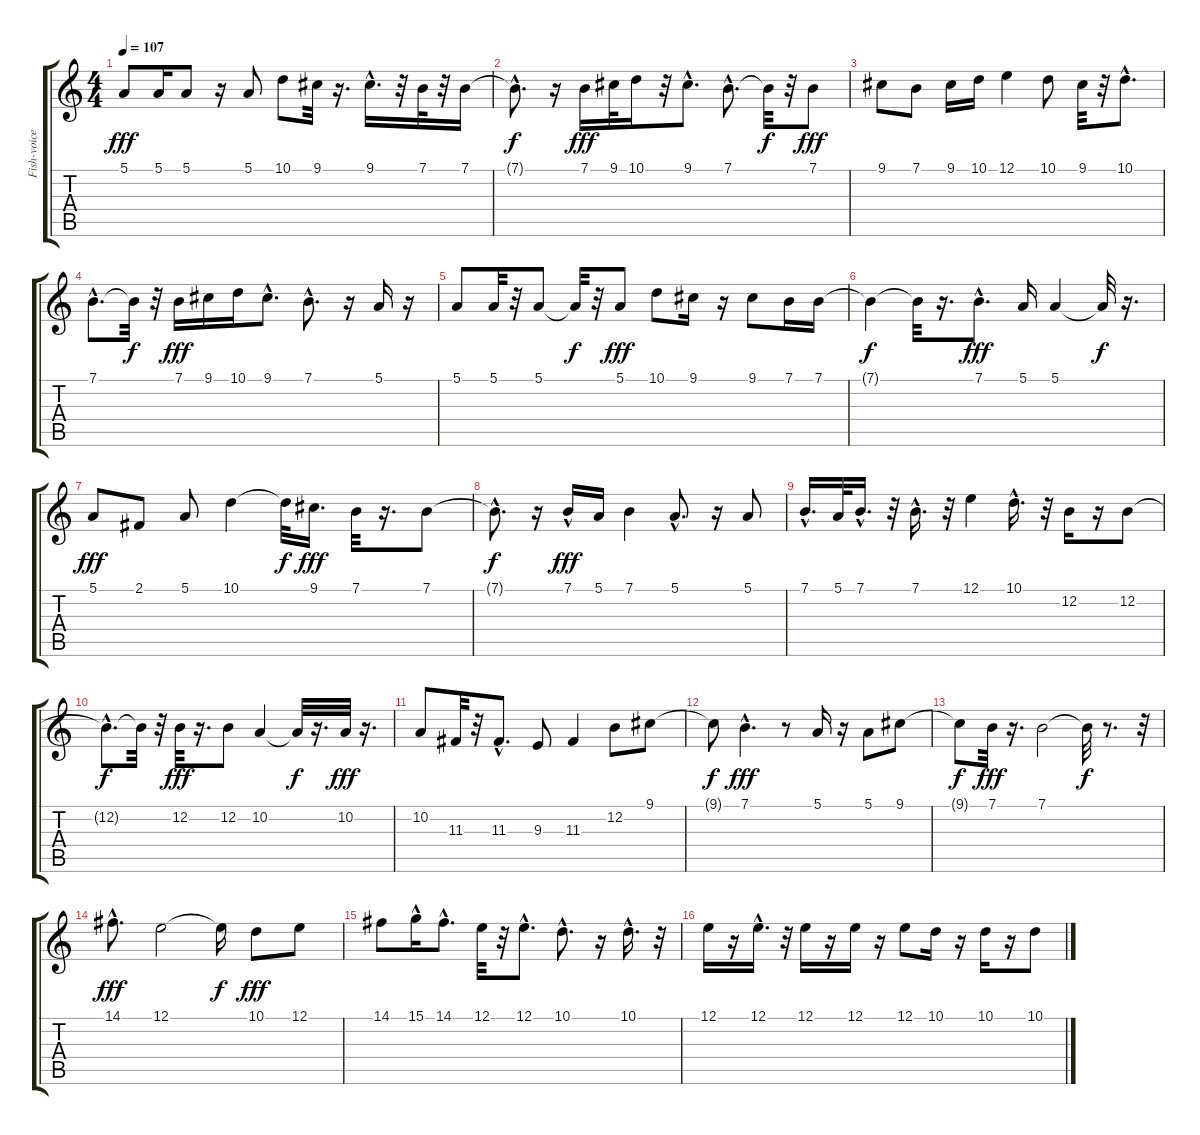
\track ("Fish-voice" "Fish-voice") {instrument electricgrandpiano}
\staff {score tabs}
\tuning (E4 B3 G3 D3 A2 E2) {hide}
\ts (4 4)
\tempo 107
\clef g2
\ks c
5.1.8{dy fff} 5.1.16 5.1.8 r.16 5.1.8 10.1.8 9.1.32 r.16{d} 9.1{hac}.16{d} r.32 7.1.32 r.32 7.1.16 |
7.1{hac t}.8{d dy f} r.16 7.1.16{dy fff} 9.1.32 10.1.16 r.32 9.1{hac}.8{d} 7.1{hac}.8{d} 7.1{t}.32{dy f} r.32 7.1.8{dy fff} |
9.1.8 7.1.8 9.1.16 10.1.16 12.1.4 10.1.8 9.1.32 r.32 10.1{hac}.8{d} |
7.1{hac}.8{d} 7.1{t}.32{dy f} r.32 7.1.16{dy fff} 9.1.16 10.1.16 9.1{hac}.8{d} 7.1{hac}.8{d} r.16 5.1.16 r.16 |
5.1.8 5.1.32 r.32 5.1.8 5.1{t}.32{dy f} r.32 5.1.8{dy fff} 10.1.8 9.1.16 r.16 9.1.8 7.1.16 7.1.16 |
7.1{t}.4{dy f} 7.1{t}.32 r.16{d} 7.1{hac}.8{d dy fff} 5.1.16 5.1.4 5.1{t}.32{dy f} r.16{d} |
5.1.8{dy fff} 2.1.8 5.1.8 10.1.4 10.1{t}.32{dy f} 9.1.16{d dy fff} 7.1.32 r.16{d} 7.1.8 |
7.1{hac t}.8{d dy f} r.16 7.1{hac}.16{dy fff} 5.1.16 7.1.4 5.1{hac}.8{d} r.16 5.1.8 |
7.1{hac}.16{d} 5.1.32 7.1{hac}.16{d} r.32 7.1{hac}.16{d} r.32 12.1.4 10.1{hac}.16{d} r.32 12.2.16 r.16 12.2.8 |
12.2{hac t}.8{d dy f} 12.2{t}.32 r.32 12.2.32{dy fff} r.16{d} 12.2.8 10.2.4 10.2{t}.32{dy f} r.16{d} 10.2.32{dy fff} r.16{d} |
10.2.8 11.3.32 r.32 11.3{hac}.8{d} 9.3.8 11.3.4 12.2.8 9.1.8 |
9.1{t}.8{dy f} 7.1{hac}.4{d dy fff} r.8 5.1.16 r.16 5.1.8 9.1.8 |
9.1{t}.8{dy f} 7.1.32{dy fff} r.16{d} 7.1.2 7.1{t}.32{dy f} r.8{d} r.32 |
14.1{hac}.8{d dy fff} 12.1.2 12.1{t}.16{dy f} 10.1.8{dy fff} 12.1.8 |
14.1.8 15.1{hac}.16 14.1{hac}.8{d} 12.1.32 r.32 12.1{hac}.8{d} 10.1{hac}.8{d} r.16 10.1{hac}.16{d} r.32 |
12.1.16 r.16 12.1{hac}.16{d} r.32 12.1.16 r.16 12.1.16 r.16 12.1.8 10.1.16 r.16 10.1.16 r.16 10.1.8
